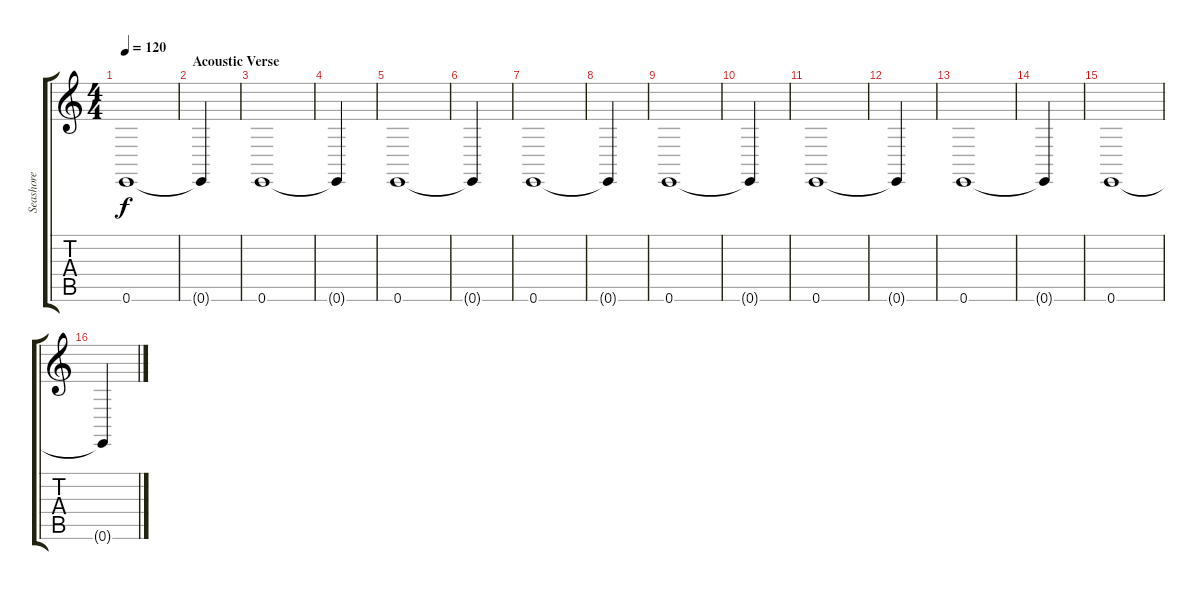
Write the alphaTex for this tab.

\track ("Seashore" "Seashore") {instrument seashore}
\staff {score tabs}
\tuning (E4 B3 G3 D3 A2 E2) {hide}
\ts (4 4)
\tempo 120
\clef g2
\ks c
0.6.1{dy f} |
\section ("" "Acoustic Verse")
0.6{t}.4 |
0.6.1 |
0.6{t}.4 |
0.6.1 |
0.6{t}.4 |
0.6.1 |
0.6{t}.4 |
0.6.1 |
0.6{t}.4 |
0.6.1 |
0.6{t}.4 |
0.6.1 |
0.6{t}.4 |
0.6.1 |
0.6{t}.4
